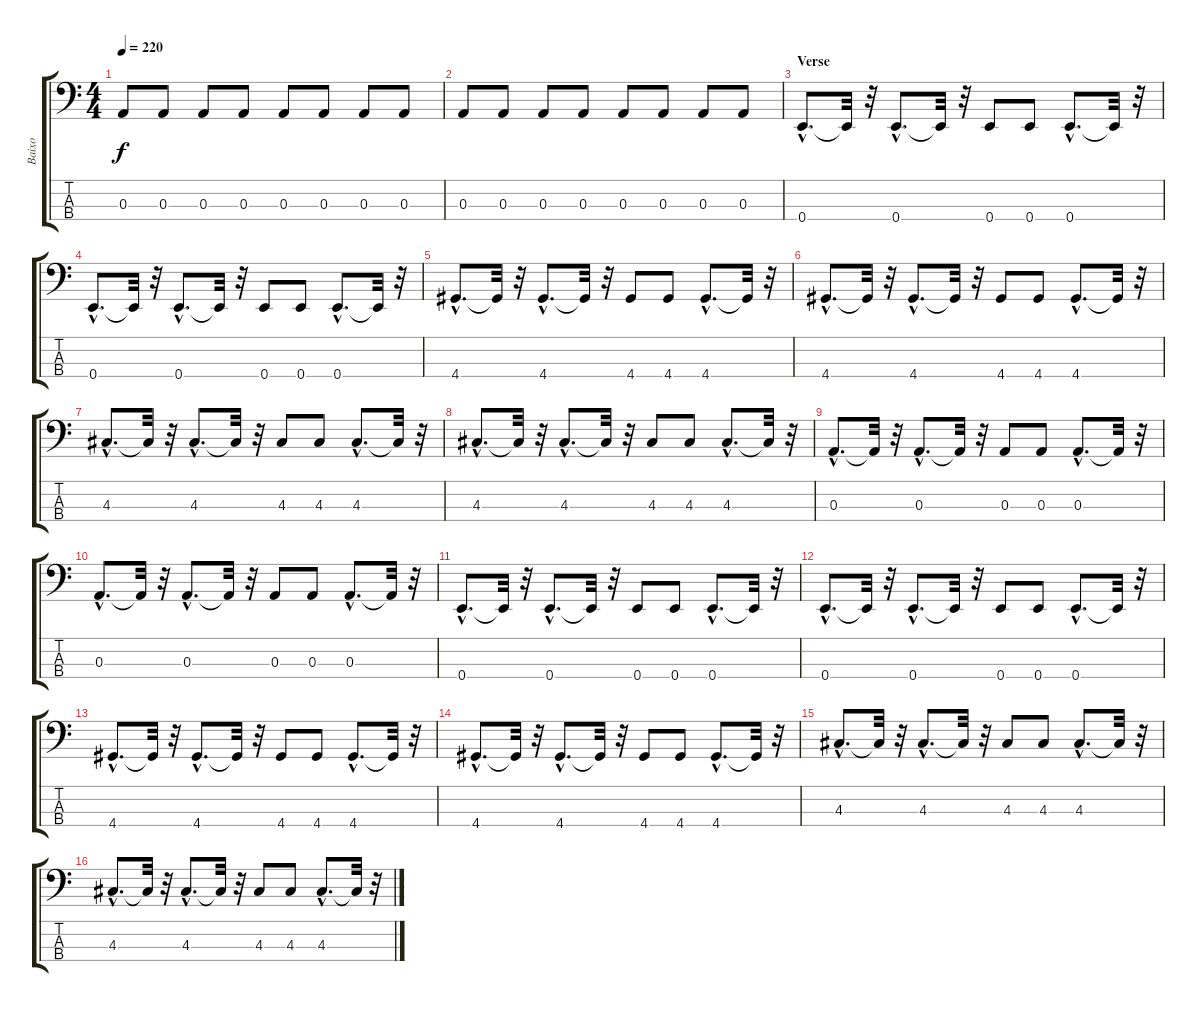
\track ("Baixo" "Baixo") {instrument electricbasspick}
\staff {score tabs}
\tuning (G2 D2 A1 E1) {hide}
\ts (4 4)
\tempo 220
\clef f4
\ks c
0.3.8{dy f} 0.3.8 0.3.8 0.3.8 0.3.8 0.3.8 0.3.8 0.3.8 |
0.3.8 0.3.8 0.3.8 0.3.8 0.3.8 0.3.8 0.3.8 0.3.8 |
\section ("" "Verse")
0.4{hac}.8{d} 0.4{t}.32 r.32 0.4{hac}.8{d} 0.4{t}.32 r.32 0.4.8 0.4.8 0.4{hac}.8{d} 0.4{t}.32 r.32 |
0.4{hac}.8{d} 0.4{t}.32 r.32 0.4{hac}.8{d} 0.4{t}.32 r.32 0.4.8 0.4.8 0.4{hac}.8{d} 0.4{t}.32 r.32 |
4.4{hac}.8{d} 4.4{t}.32 r.32 4.4{hac}.8{d} 4.4{t}.32 r.32 4.4.8 4.4.8 4.4{hac}.8{d} 4.4{t}.32 r.32 |
4.4{hac}.8{d} 4.4{t}.32 r.32 4.4{hac}.8{d} 4.4{t}.32 r.32 4.4.8 4.4.8 4.4{hac}.8{d} 4.4{t}.32 r.32 |
4.3{hac}.8{d} 4.3{t}.32 r.32 4.3{hac}.8{d} 4.3{t}.32 r.32 4.3.8 4.3.8 4.3{hac}.8{d} 4.3{t}.32 r.32 |
4.3{hac}.8{d} 4.3{t}.32 r.32 4.3{hac}.8{d} 4.3{t}.32 r.32 4.3.8 4.3.8 4.3{hac}.8{d} 4.3{t}.32 r.32 |
0.3{hac}.8{d} 0.3{t}.32 r.32 0.3{hac}.8{d} 0.3{t}.32 r.32 0.3.8 0.3.8 0.3{hac}.8{d} 0.3{t}.32 r.32 |
0.3{hac}.8{d} 0.3{t}.32 r.32 0.3{hac}.8{d} 0.3{t}.32 r.32 0.3.8 0.3.8 0.3{hac}.8{d} 0.3{t}.32 r.32 |
0.4{hac}.8{d} 0.4{t}.32 r.32 0.4{hac}.8{d} 0.4{t}.32 r.32 0.4.8 0.4.8 0.4{hac}.8{d} 0.4{t}.32 r.32 |
0.4{hac}.8{d} 0.4{t}.32 r.32 0.4{hac}.8{d} 0.4{t}.32 r.32 0.4.8 0.4.8 0.4{hac}.8{d} 0.4{t}.32 r.32 |
4.4{hac}.8{d} 4.4{t}.32 r.32 4.4{hac}.8{d} 4.4{t}.32 r.32 4.4.8 4.4.8 4.4{hac}.8{d} 4.4{t}.32 r.32 |
4.4{hac}.8{d} 4.4{t}.32 r.32 4.4{hac}.8{d} 4.4{t}.32 r.32 4.4.8 4.4.8 4.4{hac}.8{d} 4.4{t}.32 r.32 |
4.3{hac}.8{d} 4.3{t}.32 r.32 4.3{hac}.8{d} 4.3{t}.32 r.32 4.3.8 4.3.8 4.3{hac}.8{d} 4.3{t}.32 r.32 |
4.3{hac}.8{d} 4.3{t}.32 r.32 4.3{hac}.8{d} 4.3{t}.32 r.32 4.3.8 4.3.8 4.3{hac}.8{d} 4.3{t}.32 r.32
